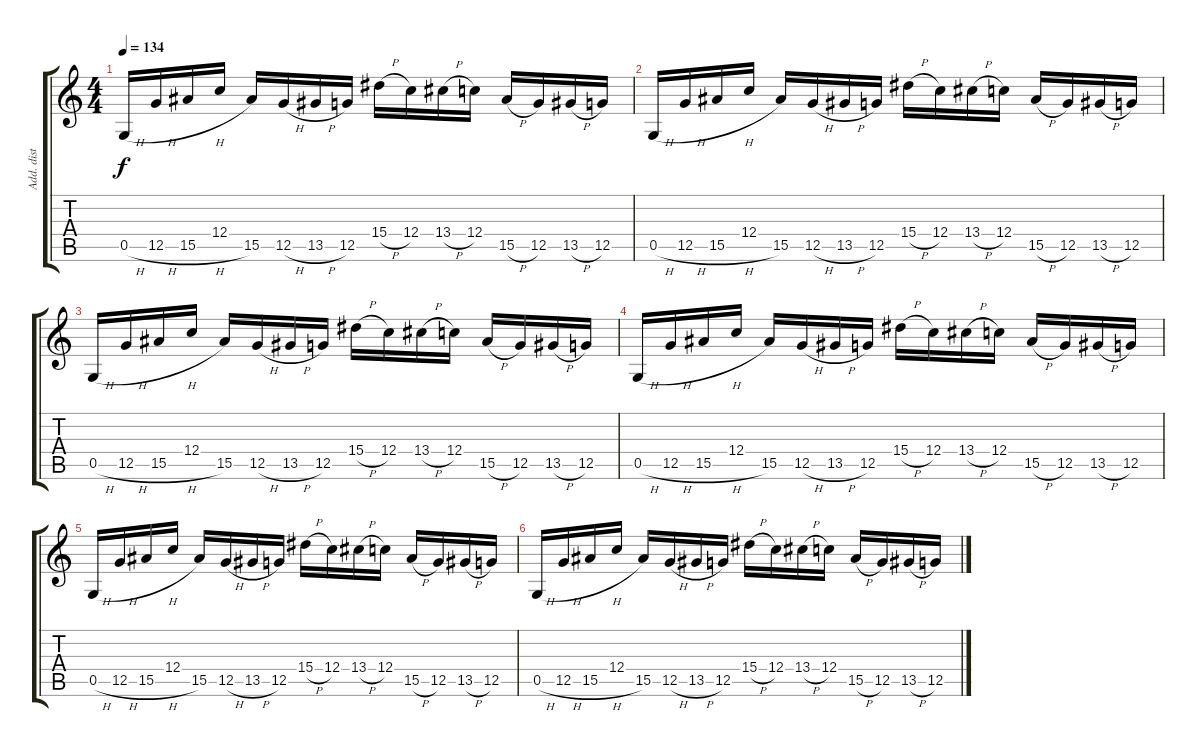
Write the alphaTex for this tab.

\track ("Add. dist guitar" "Add. dist ") {instrument overdrivenguitar}
\staff {score tabs}
\tuning (D4 A3 F3 C3 G2 C2) {hide}
\ts (4 4)
\tempo 134
\clef g2
\ks c
0.5{h}.16{dy f} 12.5{h}.16 15.5{h}.16 12.4.16 15.5.16 12.5{h}.16 13.5{h}.16 12.5.16 15.4{h}.16 12.4.16 13.4{h}.16 12.4.16 15.5{h}.16 12.5.16 13.5{h}.16 12.5.16 |
0.5{h}.16 12.5{h}.16 15.5{h}.16 12.4.16 15.5.16 12.5{h}.16 13.5{h}.16 12.5.16 15.4{h}.16 12.4.16 13.4{h}.16 12.4.16 15.5{h}.16 12.5.16 13.5{h}.16 12.5.16 |
0.5{h}.16 12.5{h}.16 15.5{h}.16 12.4.16 15.5.16 12.5{h}.16 13.5{h}.16 12.5.16 15.4{h}.16 12.4.16 13.4{h}.16 12.4.16 15.5{h}.16 12.5.16 13.5{h}.16 12.5.16 |
0.5{h}.16 12.5{h}.16 15.5{h}.16 12.4.16 15.5.16 12.5{h}.16 13.5{h}.16 12.5.16 15.4{h}.16 12.4.16 13.4{h}.16 12.4.16 15.5{h}.16 12.5.16 13.5{h}.16 12.5.16 |
0.5{h}.16 12.5{h}.16 15.5{h}.16 12.4.16 15.5.16 12.5{h}.16 13.5{h}.16 12.5.16 15.4{h}.16 12.4.16 13.4{h}.16 12.4.16 15.5{h}.16 12.5.16 13.5{h}.16 12.5.16 |
0.5{h}.16 12.5{h}.16 15.5{h}.16 12.4.16 15.5.16 12.5{h}.16 13.5{h}.16 12.5.16 15.4{h}.16 12.4.16 13.4{h}.16 12.4.16 15.5{h}.16 12.5.16 13.5{h}.16 12.5.16
